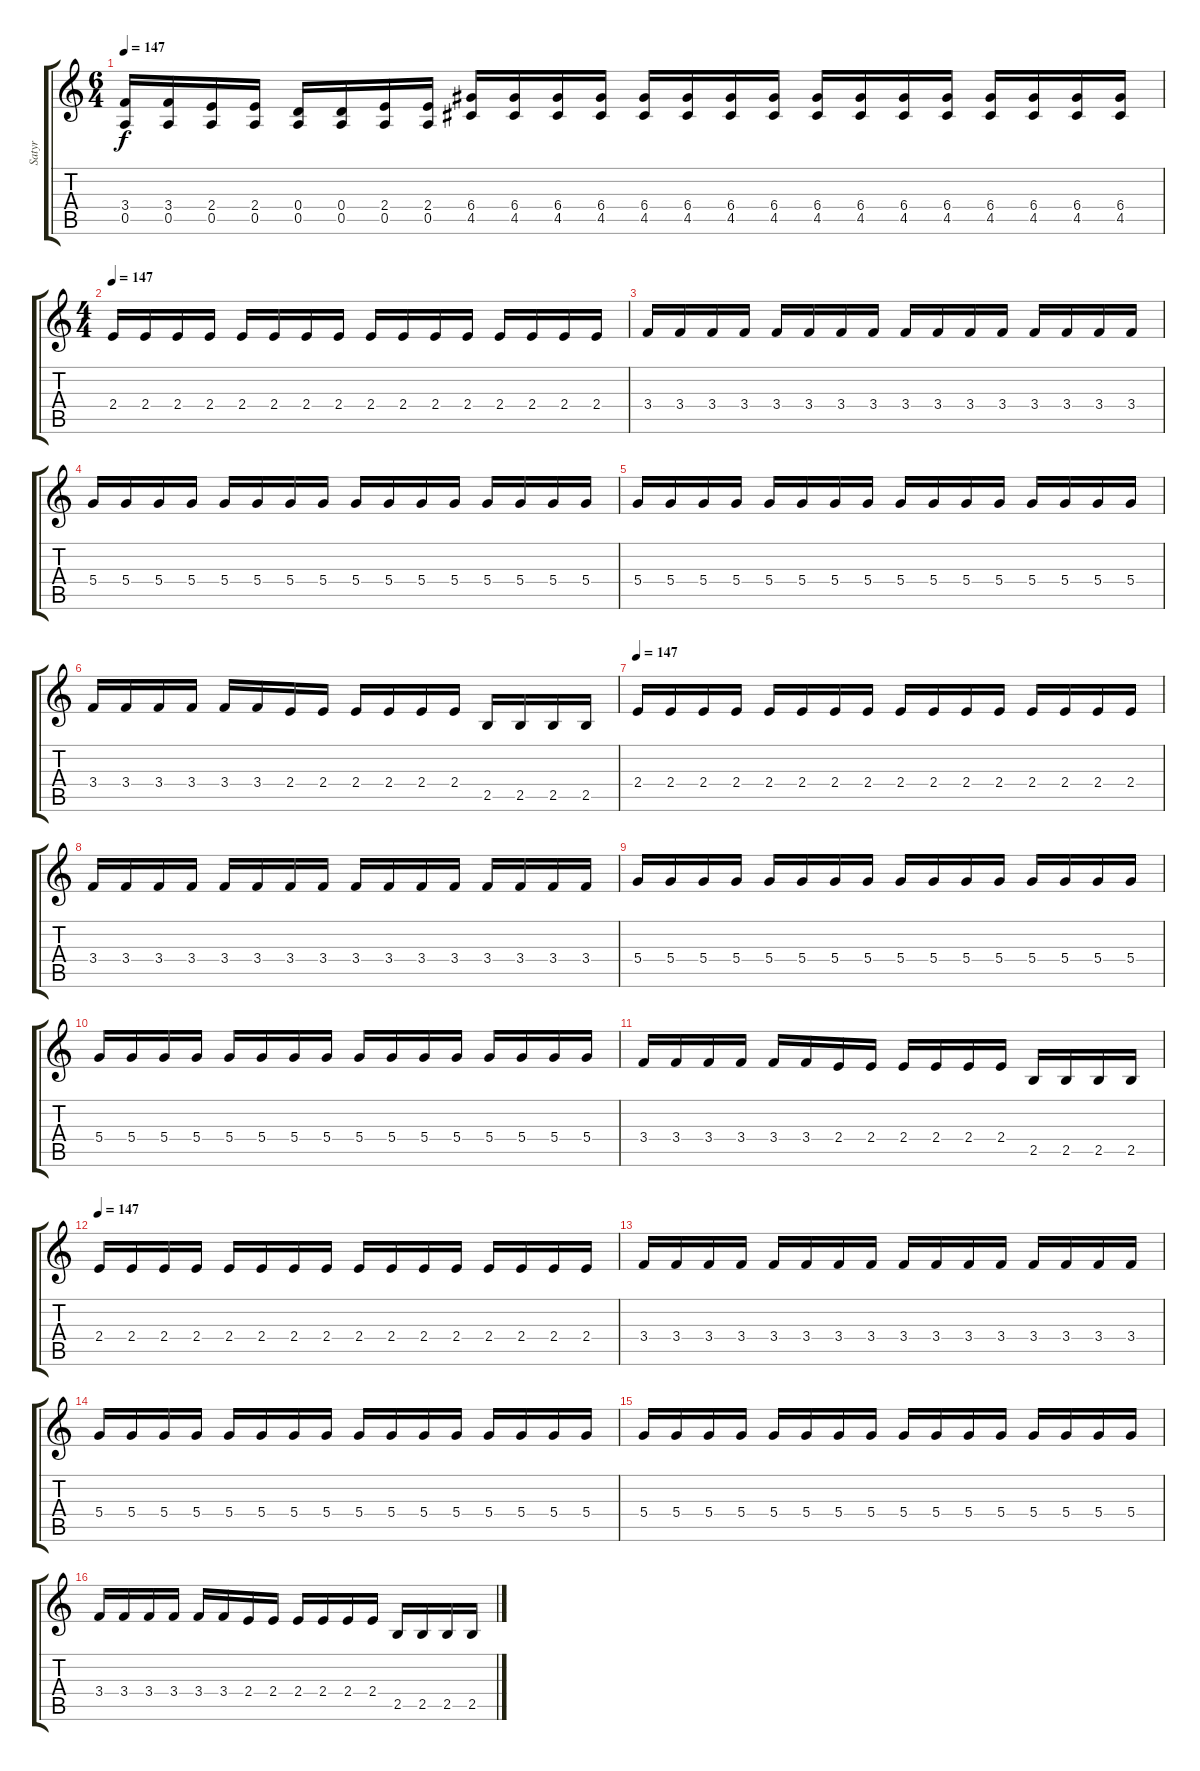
\track ("Satyr" "Satyr") {instrument overdrivenguitar}
\staff {score tabs}
\tuning (E4 B3 G3 D3 A2 E2) {hide}
\ts (6 4)
\tempo 147
\clef g2
\ks c
(3.4 0.5).16{dy f} (3.4 0.5).16 (2.4 0.5).16 (2.4 0.5).16 (0.4 0.5).16 (0.4 0.5).16 (2.4 0.5).16 (2.4 0.5).16 (6.4 4.5).16 (6.4 4.5).16 (6.4 4.5).16 (6.4 4.5).16 (6.4 4.5).16 (6.4 4.5).16 (6.4 4.5).16 (6.4 4.5).16 (6.4 4.5).16 (6.4 4.5).16 (6.4 4.5).16 (6.4 4.5).16 (6.4 4.5).16 (6.4 4.5).16 (6.4 4.5).16 (6.4 4.5).16 |
\ts (4 4)
\tempo 147
2.4.16 2.4.16 2.4.16 2.4.16 2.4.16 2.4.16 2.4.16 2.4.16 2.4.16 2.4.16 2.4.16 2.4.16 2.4.16 2.4.16 2.4.16 2.4.16 |
3.4.16 3.4.16 3.4.16 3.4.16 3.4.16 3.4.16 3.4.16 3.4.16 3.4.16 3.4.16 3.4.16 3.4.16 3.4.16 3.4.16 3.4.16 3.4.16 |
5.4.16 5.4.16 5.4.16 5.4.16 5.4.16 5.4.16 5.4.16 5.4.16 5.4.16 5.4.16 5.4.16 5.4.16 5.4.16 5.4.16 5.4.16 5.4.16 |
5.4.16 5.4.16 5.4.16 5.4.16 5.4.16 5.4.16 5.4.16 5.4.16 5.4.16 5.4.16 5.4.16 5.4.16 5.4.16 5.4.16 5.4.16 5.4.16 |
3.4.16 3.4.16 3.4.16 3.4.16 3.4.16 3.4.16 2.4.16 2.4.16 2.4.16 2.4.16 2.4.16 2.4.16 2.5.16 2.5.16 2.5.16 2.5.16 |
\tempo 147
2.4.16 2.4.16 2.4.16 2.4.16 2.4.16 2.4.16 2.4.16 2.4.16 2.4.16 2.4.16 2.4.16 2.4.16 2.4.16 2.4.16 2.4.16 2.4.16 |
3.4.16 3.4.16 3.4.16 3.4.16 3.4.16 3.4.16 3.4.16 3.4.16 3.4.16 3.4.16 3.4.16 3.4.16 3.4.16 3.4.16 3.4.16 3.4.16 |
5.4.16 5.4.16 5.4.16 5.4.16 5.4.16 5.4.16 5.4.16 5.4.16 5.4.16 5.4.16 5.4.16 5.4.16 5.4.16 5.4.16 5.4.16 5.4.16 |
5.4.16 5.4.16 5.4.16 5.4.16 5.4.16 5.4.16 5.4.16 5.4.16 5.4.16 5.4.16 5.4.16 5.4.16 5.4.16 5.4.16 5.4.16 5.4.16 |
3.4.16 3.4.16 3.4.16 3.4.16 3.4.16 3.4.16 2.4.16 2.4.16 2.4.16 2.4.16 2.4.16 2.4.16 2.5.16 2.5.16 2.5.16 2.5.16 |
\tempo 147
2.4.16 2.4.16 2.4.16 2.4.16 2.4.16 2.4.16 2.4.16 2.4.16 2.4.16 2.4.16 2.4.16 2.4.16 2.4.16 2.4.16 2.4.16 2.4.16 |
3.4.16 3.4.16 3.4.16 3.4.16 3.4.16 3.4.16 3.4.16 3.4.16 3.4.16 3.4.16 3.4.16 3.4.16 3.4.16 3.4.16 3.4.16 3.4.16 |
5.4.16 5.4.16 5.4.16 5.4.16 5.4.16 5.4.16 5.4.16 5.4.16 5.4.16 5.4.16 5.4.16 5.4.16 5.4.16 5.4.16 5.4.16 5.4.16 |
5.4.16 5.4.16 5.4.16 5.4.16 5.4.16 5.4.16 5.4.16 5.4.16 5.4.16 5.4.16 5.4.16 5.4.16 5.4.16 5.4.16 5.4.16 5.4.16 |
3.4.16 3.4.16 3.4.16 3.4.16 3.4.16 3.4.16 2.4.16 2.4.16 2.4.16 2.4.16 2.4.16 2.4.16 2.5.16 2.5.16 2.5.16 2.5.16
